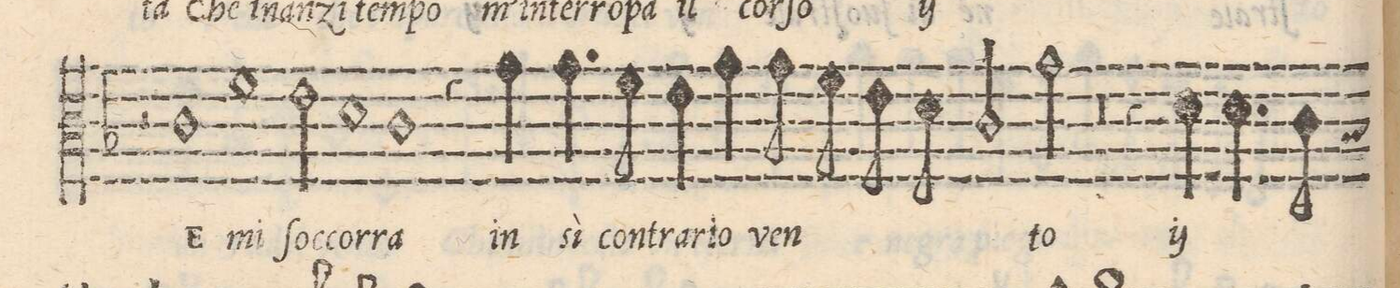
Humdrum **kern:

**kern	**text
*I"TENORE	*
*clefC3	*
*k[b-]	*
*met(C)	*
*M2/1	*
2r	.
*	*Xij
1c\	E
=28-	=28-
1f	mi
2e\	ſoc-
=29-	=29-
1d	-co-
1c	-ra
=30-	=30-
4r	.
4g\	in
4.g\	si
8f\	con-
4e\	-tra-
4g\	-rio
8g\	ven-
8f\	.
8e\	.
8d\	.
=31-	=31-
2c/	.
2g\	-to
0r	.
=32-	=32-
4r	.
*	*ij
4d\	in
4.d\	si
8c\	con-
=33-	=33-
*-	*-
